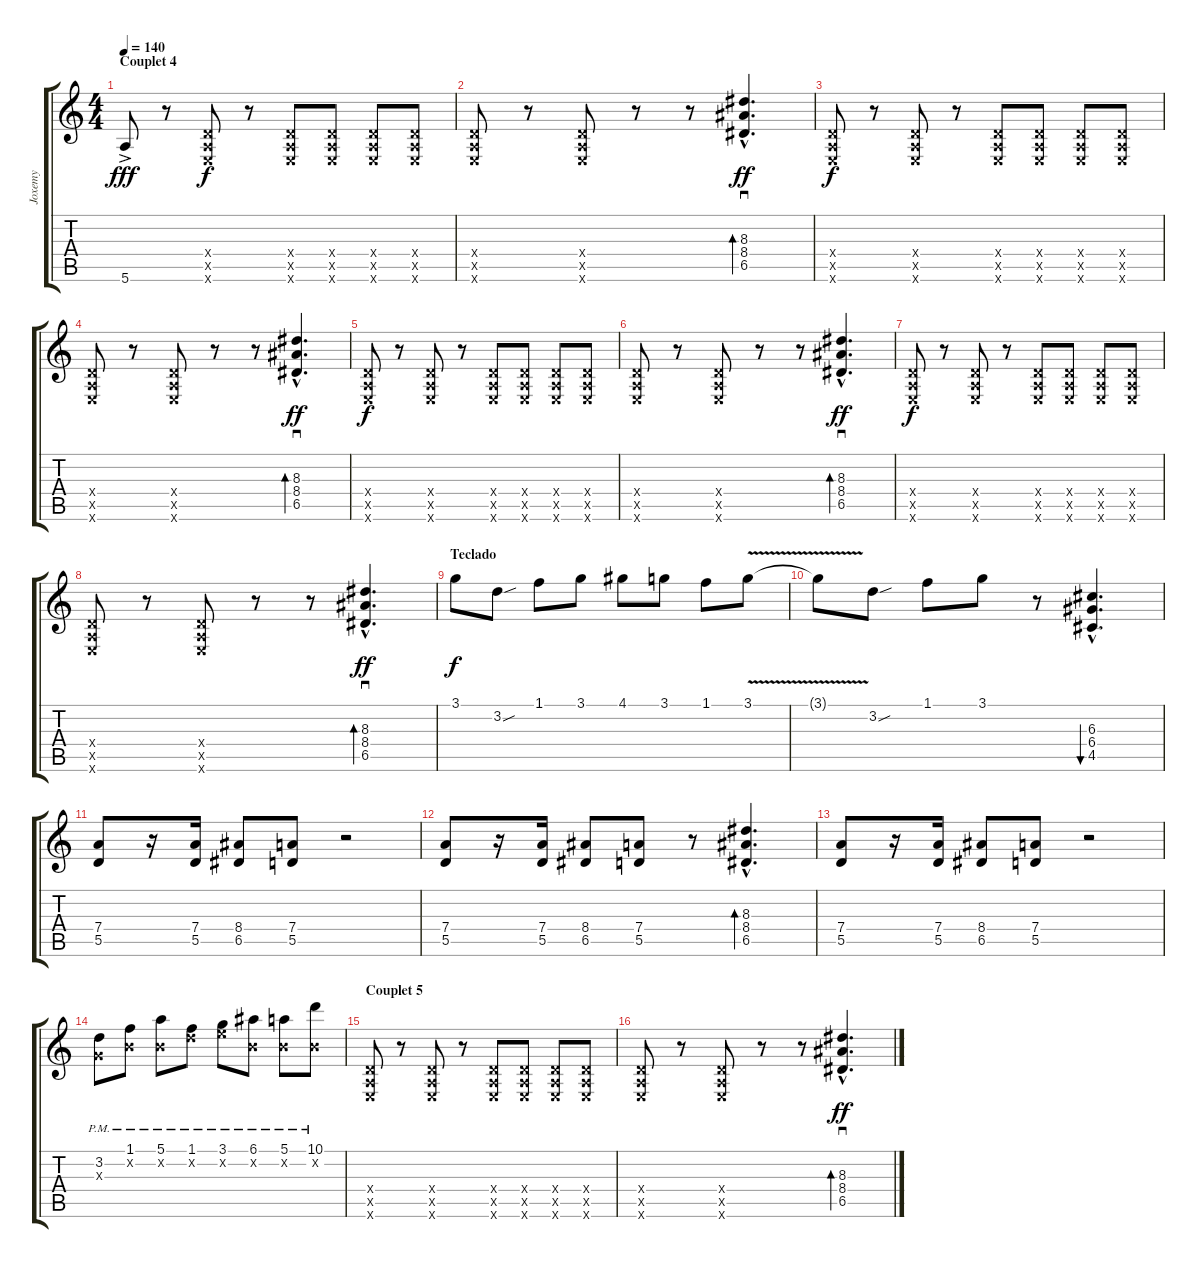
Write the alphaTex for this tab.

\track ("Joxemy" "Joxemy") {instrument overdrivenguitar}
\staff {score tabs}
\tuning (E4 B3 G3 D3 A2 E2) {hide}
\ts (4 4)
\section ("" "Couplet 4")
\tempo 140
\clef g2
\ks c
5.6{ac}.8{dy fff volume 16} r.8 (0.4{x} 0.5{x} 0.6{x}).8{dy f} r.8 (0.4{x} 0.5{x} 0.6{x}).8 (0.4{x} 0.5{x} 0.6{x}).8 (0.4{x} 0.5{x} 0.6{x}).8 (0.4{x} 0.5{x} 0.6{x}).8 |
(0.4{x} 0.5{x} 0.6{x}).8 r.8 (0.4{x} 0.5{x} 0.6{x}).8 r.8 r.8 (8.3{hac} 8.4{hac} 6.5{hac}).4{d sd bd 60 dy ff} |
(0.4{x} 0.5{x} 0.6{x}).8{dy f} r.8 (0.4{x} 0.5{x} 0.6{x}).8 r.8 (0.4{x} 0.5{x} 0.6{x}).8 (0.4{x} 0.5{x} 0.6{x}).8 (0.4{x} 0.5{x} 0.6{x}).8 (0.4{x} 0.5{x} 0.6{x}).8 |
(0.4{x} 0.5{x} 0.6{x}).8 r.8 (0.4{x} 0.5{x} 0.6{x}).8 r.8 r.8 (8.3{hac} 8.4{hac} 6.5{hac}).4{d sd bd 60 dy ff} |
(0.4{x} 0.5{x} 0.6{x}).8{dy f} r.8 (0.4{x} 0.5{x} 0.6{x}).8 r.8 (0.4{x} 0.5{x} 0.6{x}).8 (0.4{x} 0.5{x} 0.6{x}).8 (0.4{x} 0.5{x} 0.6{x}).8 (0.4{x} 0.5{x} 0.6{x}).8 |
(0.4{x} 0.5{x} 0.6{x}).8 r.8 (0.4{x} 0.5{x} 0.6{x}).8 r.8 r.8 (8.3{hac} 8.4{hac} 6.5{hac}).4{d sd bd 60 dy ff} |
(0.4{x} 0.5{x} 0.6{x}).8{dy f} r.8 (0.4{x} 0.5{x} 0.6{x}).8 r.8 (0.4{x} 0.5{x} 0.6{x}).8 (0.4{x} 0.5{x} 0.6{x}).8 (0.4{x} 0.5{x} 0.6{x}).8 (0.4{x} 0.5{x} 0.6{x}).8 |
(0.4{x} 0.5{x} 0.6{x}).8 r.8 (0.4{x} 0.5{x} 0.6{x}).8 r.8 r.8 (8.3{hac} 8.4{hac} 6.5{hac}).4{d sd bd 60 dy ff} |
\section ("" "Teclado")
3.1.8{dy f} 3.2{sou}.8 1.1.8 3.1.8 4.1.8 3.1.8 1.1.8 3.1{v}.8 |
3.1{t}.8 3.2{sou}.8 1.1.8 3.1.8 r.8 (6.3{hac} 6.4{hac} 4.5{hac}).4{d bu 60} |
(7.4 5.5).8 r.16 (7.4 5.5).16 (8.4 6.5).8 (7.4 5.5).8 r.2 |
(7.4 5.5).8 r.16 (7.4 5.5).16 (8.4 6.5).8 (7.4 5.5).8 r.8 (8.3{hac} 8.4{hac} 6.5{hac}).4{d bd 60} |
(7.4 5.5).8 r.16 (7.4 5.5).16 (8.4 6.5).8 (7.4 5.5).8 r.2 |
(3.2{pm} 0.3{x}).8 (1.1{pm} 0.2{x}).8 (5.1{pm} 0.2{x}).8 (1.1{pm} 3.2{x}).8 (3.1{pm} 5.2{x}).8 (6.1{pm} 0.2{x}).8 (5.1{pm} 0.2{x}).8 (10.1{pm} 0.2{x}).8 |
\section ("" "Couplet 5")
(0.4{x} 0.5{x} 0.6{x}).8{volume 16} r.8 (0.4{x} 0.5{x} 0.6{x}).8 r.8 (0.4{x} 0.5{x} 0.6{x}).8 (0.4{x} 0.5{x} 0.6{x}).8 (0.4{x} 0.5{x} 0.6{x}).8 (0.4{x} 0.5{x} 0.6{x}).8 |
(0.4{x} 0.5{x} 0.6{x}).8 r.8 (0.4{x} 0.5{x} 0.6{x}).8 r.8 r.8 (8.3{hac} 8.4{hac} 6.5{hac}).4{d sd bd 60 dy ff}
